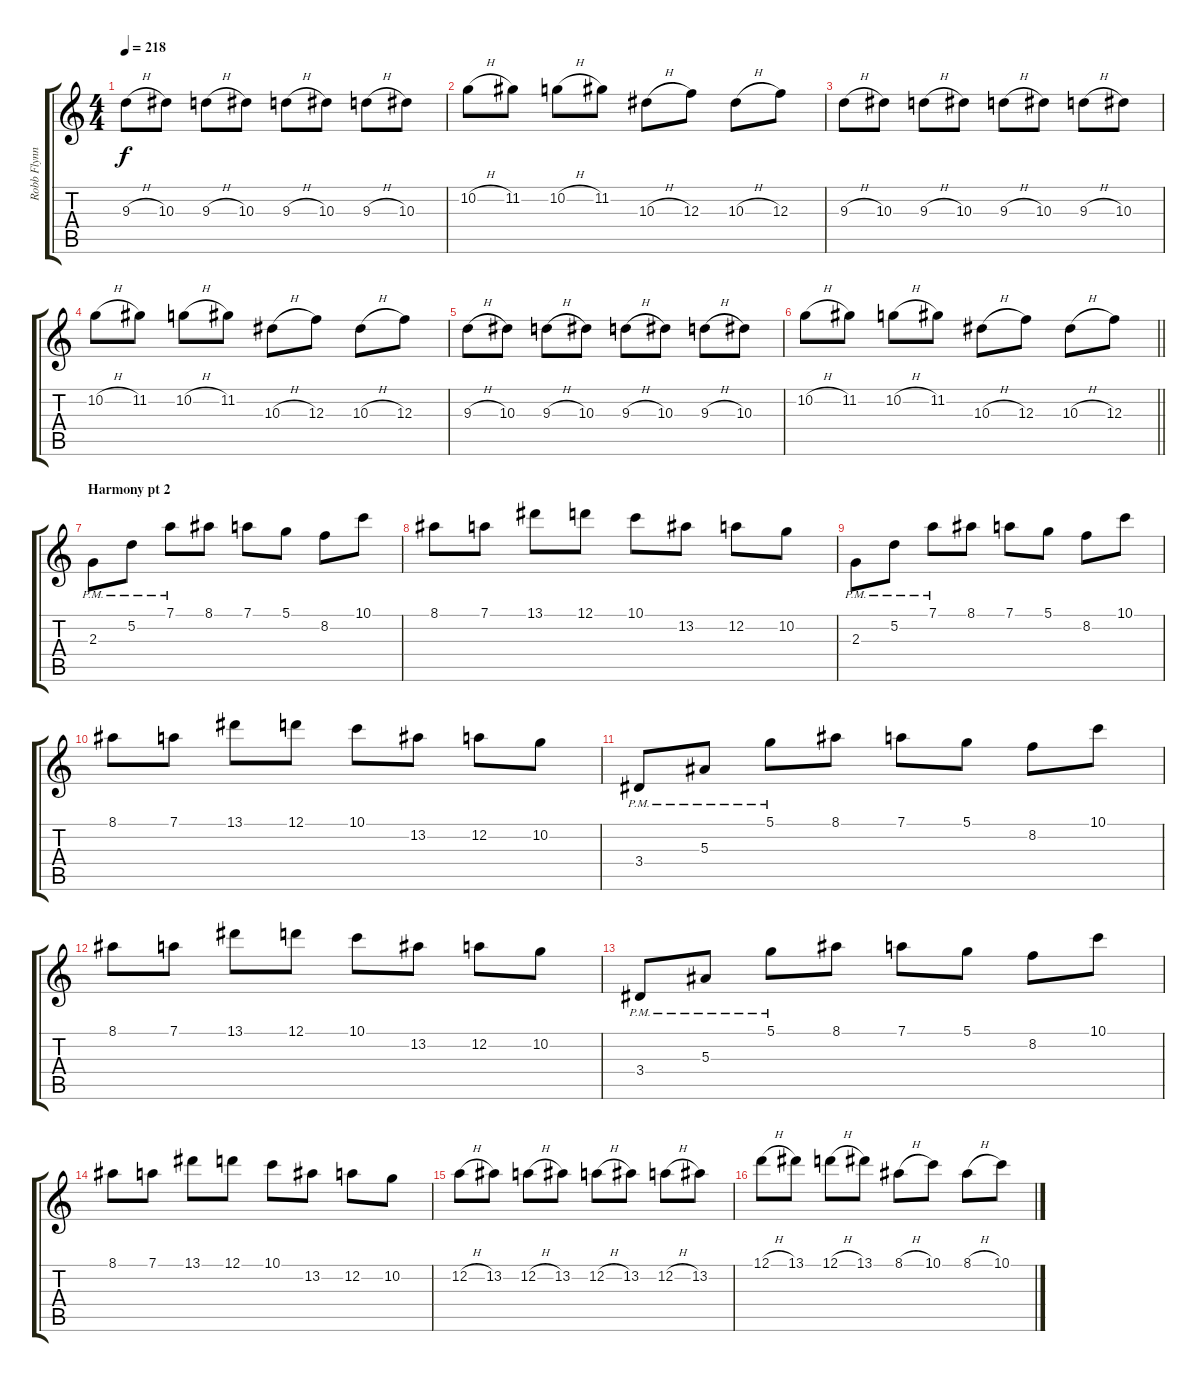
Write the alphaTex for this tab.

\track ("Robb Flynn" "Robb Flynn") {instrument distortionguitar}
\staff {score tabs}
\tuning (D4 A3 F3 C3 G2 D2) {hide}
\ts (4 4)
\tempo 218
\clef g2
\ks c
9.3{h}.8{dy f} 10.3.8 9.3{h}.8 10.3.8 9.3{h}.8 10.3.8 9.3{h}.8 10.3.8 |
10.2{h}.8 11.2.8 10.2{h}.8 11.2.8 10.3{h}.8 12.3.8 10.3{h}.8 12.3.8 |
9.3{h}.8 10.3.8 9.3{h}.8 10.3.8 9.3{h}.8 10.3.8 9.3{h}.8 10.3.8 |
10.2{h}.8 11.2.8 10.2{h}.8 11.2.8 10.3{h}.8 12.3.8 10.3{h}.8 12.3.8 |
9.3{h}.8 10.3.8 9.3{h}.8 10.3.8 9.3{h}.8 10.3.8 9.3{h}.8 10.3.8 |
\barLineRight lightlight
10.2{h}.8 11.2.8 10.2{h}.8 11.2.8 10.3{h}.8 12.3.8 10.3{h}.8 12.3.8 |
\section ("" "Harmony pt 2")
2.3{pm}.8 5.2{pm}.8 7.1{pm}.8 8.1.8 7.1.8 5.1.8 8.2.8 10.1.8 |
8.1.8 7.1.8 13.1.8 12.1.8 10.1.8 13.2.8 12.2.8 10.2.8 |
2.3{pm}.8 5.2{pm}.8 7.1{pm}.8 8.1.8 7.1.8 5.1.8 8.2.8 10.1.8 |
8.1.8 7.1.8 13.1.8 12.1.8 10.1.8 13.2.8 12.2.8 10.2.8 |
3.4{pm}.8 5.3{pm}.8 5.1{pm}.8 8.1.8 7.1.8 5.1.8 8.2.8 10.1.8 |
8.1.8 7.1.8 13.1.8 12.1.8 10.1.8 13.2.8 12.2.8 10.2.8 |
3.4{pm}.8 5.3{pm}.8 5.1{pm}.8 8.1.8 7.1.8 5.1.8 8.2.8 10.1.8 |
8.1.8 7.1.8 13.1.8 12.1.8 10.1.8 13.2.8 12.2.8 10.2.8 |
12.2{h}.8 13.2.8 12.2{h}.8 13.2.8 12.2{h}.8 13.2.8 12.2{h}.8 13.2.8 |
12.1{h}.8 13.1.8 12.1{h}.8 13.1.8 8.1{h}.8 10.1.8 8.1{h}.8 10.1.8
